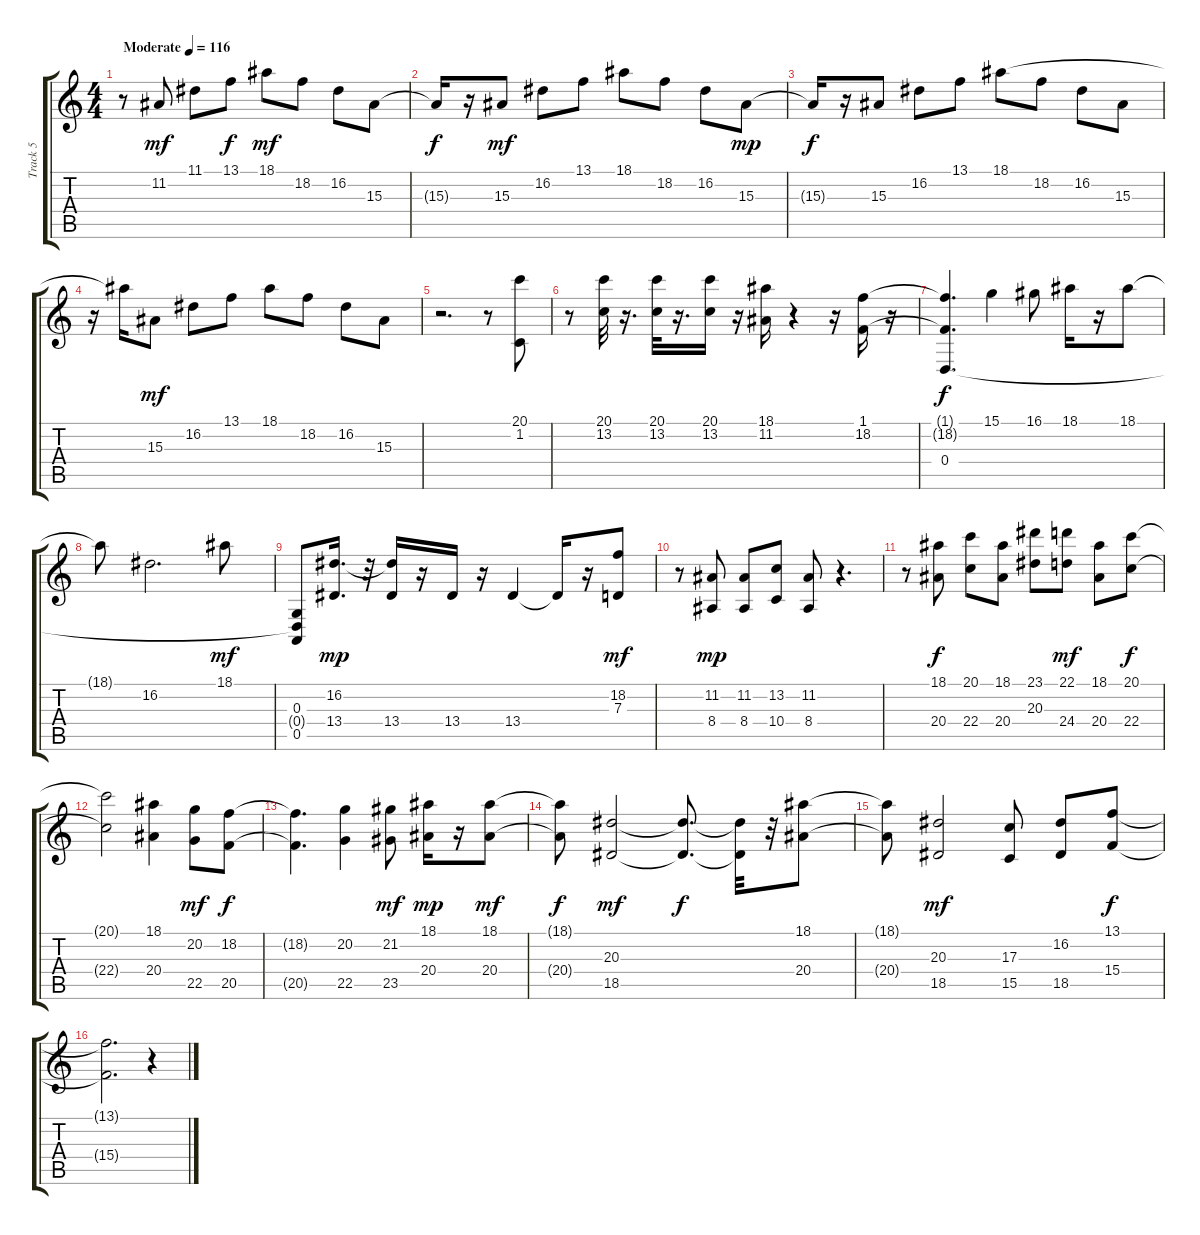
\track ("Track 5" "Track 5") {instrument electricgrandpiano}
\staff {score tabs}
\tuning (E4 B3 G3 D3 A2 E2) {hide}
\ts (4 4)
\tempo (116 "Moderate")
\clef g2
\ks c
r.8{dy mf volume 9 instrument electricgrandpiano} 11.2.8 11.1.8 13.1.8{dy f} 18.1.8{dy mf} 18.2.8 16.2.8 15.3.8 |
15.3{t}.16{dy f} r.16 15.3.8{dy mf} 16.2.8 13.1.8 18.1.8 18.2.8 16.2.8 15.3.8{dy mp} |
15.3{t}.16{dy f} r.16 15.3.8 16.2.8 13.1.8 18.1.8 18.2.8 16.2.8 15.3.8 |
r.16 18.1{t}.16 15.3.8{dy mf} 16.2.8 13.1.8 18.1.8 18.2.8 16.2.8 15.3.8 |
r.2{d volume 13} r.8 (20.1 1.2).8 |
r.8 (20.1 13.2).32 r.16{d} (20.1 13.2).32 r.16{d} (20.1 13.2).16 r.16 (18.1 11.2).16 r.4 r.16 (1.1 18.2).16 r.16 |
(1.1{t} 18.2{t} 0.4).4{d dy f} 15.1.4 16.1.8 18.1.16 r.16 18.1.8 |
18.1{t}.8 16.2.2{d} 18.1.8{dy mf} |
(0.3 0.4{t} 0.5).8 (16.2 13.4).16{d dy mp} r.32 (16.2{t} 13.4).16 r.16 13.4.16 r.16 13.4.4 13.4{t}.16 r.16 (18.2 7.3).8{dy mf} |
r.8 (11.2 8.4).8{dy mp} (11.2 8.4).8 (13.2 10.4).8 (11.2 8.4).8 r.4{d} |
r.8 (18.1 20.4).8{dy f} (20.1 22.4).8 (18.1 20.4).8 (23.1 20.3).8 (22.1 24.4).8{dy mf} (18.1 20.4).8 (20.1 22.4).8{dy f} |
(20.1{t} 22.4{t}).2 (18.1 20.4).4 (20.2 22.5).8{dy mf} (18.2 20.5).8{dy f} |
(18.2{t} 20.5{t}).4{d} (20.2 22.5).4 (21.2 23.5).8{dy mf} (18.1 20.4).16{dy mp} r.16 (18.1 20.4).8{dy mf} |
(18.1{t} 20.4{t}).8{dy f} (20.3 18.5).2{dy mf} (20.3{t} 18.5{t}).8{d dy f} (20.3{t} 18.5{t}).32 r.32 (18.1 20.4).8 |
(18.1{t} 20.4{t}).8 (20.3 18.5).2{dy mf} (17.3 15.5).8 (16.2 18.5).8 (13.1 15.4).8{dy f} |
(13.1{t} 15.4{t}).2{d} r.4
